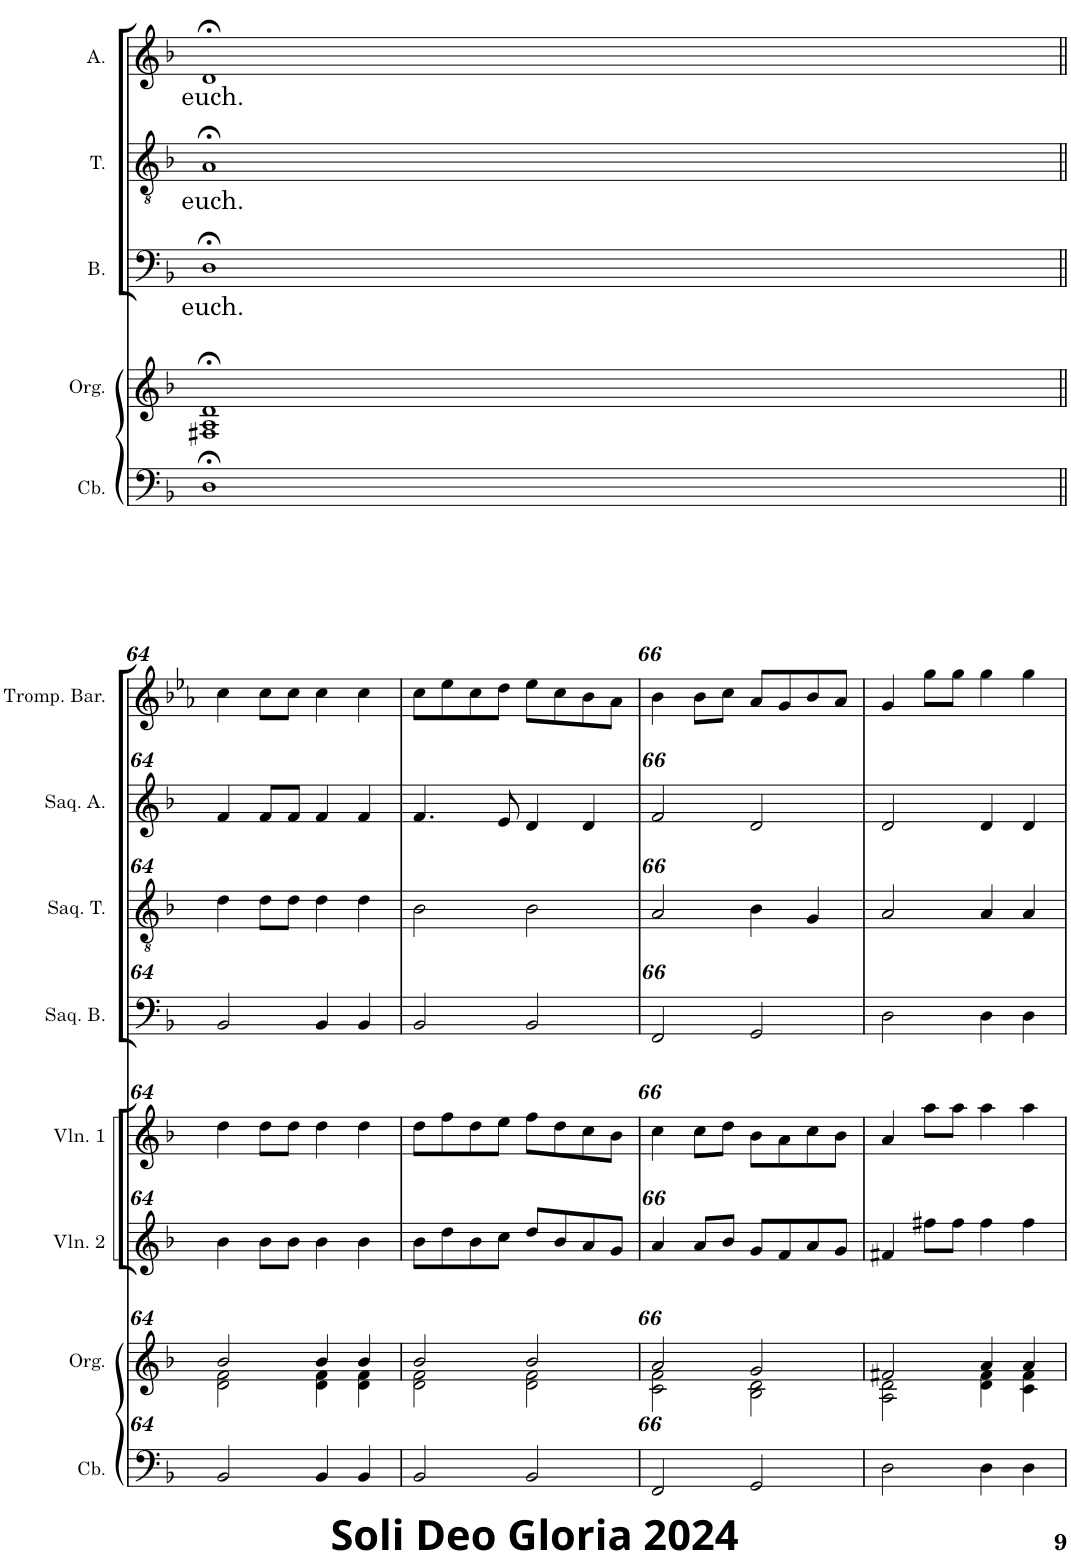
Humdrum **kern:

**kern	**kern	**kern	**kern	**kern	**text	**kern	**text	**kern	**text	**kern	**kern	**kern	**kern
*part11	*part10	*part9	*part8	*part7	*part7	*part6	*part6	*part5	*part5	*part4	*part3	*part2	*part1
*staff11	*staff10	*staff9	*staff8	*staff7	*staff7	*staff6	*staff6	*staff5	*staff5	*staff4	*staff3	*staff2	*staff1
*I"Contrebasse	*I"Orgue	*I"Violon 2	*I"Violon 1	*I"Basse	*	*I"Ténor	*	*I"Alto	*	*I"Saqueboute Basse	*I"Saqueboute Ténor	*I"Saqueboute Alto	*I"Trompette Baroque en ré
*I'Cb.	*I'Org.	*I'Vln. 2	*I'Vln. 1	*I'B.	*	*I'T.	*	*I'A.	*	*I'Saq. B.	*I'Saq. T.	*I'Saq. A.	*I'Tromp. Bar.
!!LO:PB:g=z
*clefF4	*clefG2	*clefG2	*clefG2	*clefF4	*	*clefGv2	*	*clefG2	*	*clefF4	*clefGv2	*clefG2	*clefG2
*Trd7c12	*	*	*	*	*	*	*	*	*	*	*	*	*Trd-1c-2
*k[b-]	*k[b-]	*k[b-]	*k[b-]	*k[b-]	*	*k[b-]	*	*k[b-]	*	*k[b-]	*k[b-]	*k[b-]	*k[b-e-a-]
*M2/2	*M2/2	*M2/2	*M2/2	*M2/2	*	*M2/2	*	*M2/2	*	*M2/2	*M2/2	*M2/2	*M2/2
*met(c|)	*met(c|)	*met(c|)	*met(c|)	*met(c|)	*	*met(c|)	*	*met(c|)	*	*met(c|)	*met(c|)	*met(c|)	*met(c|)
=63	=63	=63	=63	=63	=63	=63	=63	=63	=63	=63	=63	=63	=63
*	*^	*	*	*	*	*	*	*	*	*	*	*	*
!	!	!	!	!	!	!LO:LY:b	!	!LO:LY:b	!	!LO:LY:b	!	!	!	!
1D;<	1d;<	1F#X 1A	1r	1r	1D;<	euch.	1A;<	euch.	1d;<	euch.	1r	1r	1r	1r
!!LO:LB:g=z
=64||	=64||	=64||	=64||	=64||	=64||	=64||	=64||	=64||	=64||	=64||	=64||	=64||	=64||	=64||
2BB-/	2b-/	2d\ 2f\	4b-\	4dd\	1r	.	1r	.	1r	.	2BB-/	4d\	4f/	4cc\
.	.	.	8b-\L	8dd\L	.	.	.	.	.	.	.	8d\L	8f/L	8cc\L
.	.	.	8b-\J	8dd\J	.	.	.	.	.	.	.	8d\J	8f/J	8cc\J
4BB-/	4b-/	4d\ 4f\	4b-\	4dd\	.	.	.	.	.	.	4BB-/	4d\	4f/	4cc\
4BB-/	4b-/	4d\ 4f\	4b-\	4dd\	.	.	.	.	.	.	4BB-/	4d\	4f/	4cc\
=65	=65	=65	=65	=65	=65	=65	=65	=65	=65	=65	=65	=65	=65	=65
2BB-/	2b-/	2d\ 2f\	8b-\L	8dd\L	1r	.	1r	.	1r	.	2BB-/	2B-\	4.f/	8cc\L
.	.	.	8dd\	8ff\	.	.	.	.	.	.	.	.	.	8ee-\
.	.	.	8b-\	8dd\	.	.	.	.	.	.	.	.	.	8cc\
.	.	.	8cc\J	8ee\J	.	.	.	.	.	.	.	.	8e/	8dd\J
2BB-/	2b-/	2d\ 2f\	8dd/L	8ff\L	.	.	.	.	.	.	2BB-/	2B-\	4d/	8ee-\L
.	.	.	8b-/	8dd\	.	.	.	.	.	.	.	.	.	8cc\
.	.	.	8a/	8cc\	.	.	.	.	.	.	.	.	4d/	8b-\
.	.	.	8g/J	8b-\J	.	.	.	.	.	.	.	.	.	8a-\J
=66	=66	=66	=66	=66	=66	=66	=66	=66	=66	=66	=66	=66	=66	=66
2FF/	2a/	2c\ 2f\	4a/	4cc\	1r	.	1r	.	1r	.	2FF/	2A/	2f/	4b-\
.	.	.	8a/L	8cc\L	.	.	.	.	.	.	.	.	.	8b-\L
.	.	.	8b-/J	8dd\J	.	.	.	.	.	.	.	.	.	8cc\J
2GG/	2g/	2B-\ 2d\	8g/L	8b-\L	.	.	.	.	.	.	2GG/	4B-\	2d/	8a-/L
.	.	.	8f/	8a\	.	.	.	.	.	.	.	.	.	8g/
.	.	.	8a/	8cc\	.	.	.	.	.	.	.	4G/	.	8b-/
.	.	.	8g/J	8b-\J	.	.	.	.	.	.	.	.	.	8a-/J
=67	=67	=67	=67	=67	=67	=67	=67	=67	=67	=67	=67	=67	=67	=67
2D\	2f#X/	2A\ 2d\	4f#X/	4a/	1r	.	1r	.	1r	.	2D\	2A/	2d/	4g/
.	.	.	8ff#X\L	8aa\L	.	.	.	.	.	.	.	.	.	8gg\L
.	.	.	8ff#\J	8aa\J	.	.	.	.	.	.	.	.	.	8gg\J
4D\	4a/	4d\ 4f#\	4ff#\	4aa\	.	.	.	.	.	.	4D\	4A/	4d/	4gg\
4D\	4a/	4c\ 4f#\	4ff#\	4aa\	.	.	.	.	.	.	4D\	4A/	4d/	4gg\
*	*v	*v	*	*	*	*	*	*	*	*	*	*	*	*
=	=	=	=	=	=	=	=	=	=	=	=	=	=
*-	*-	*-	*-	*-	*-	*-	*-	*-	*-	*-	*-	*-	*-
